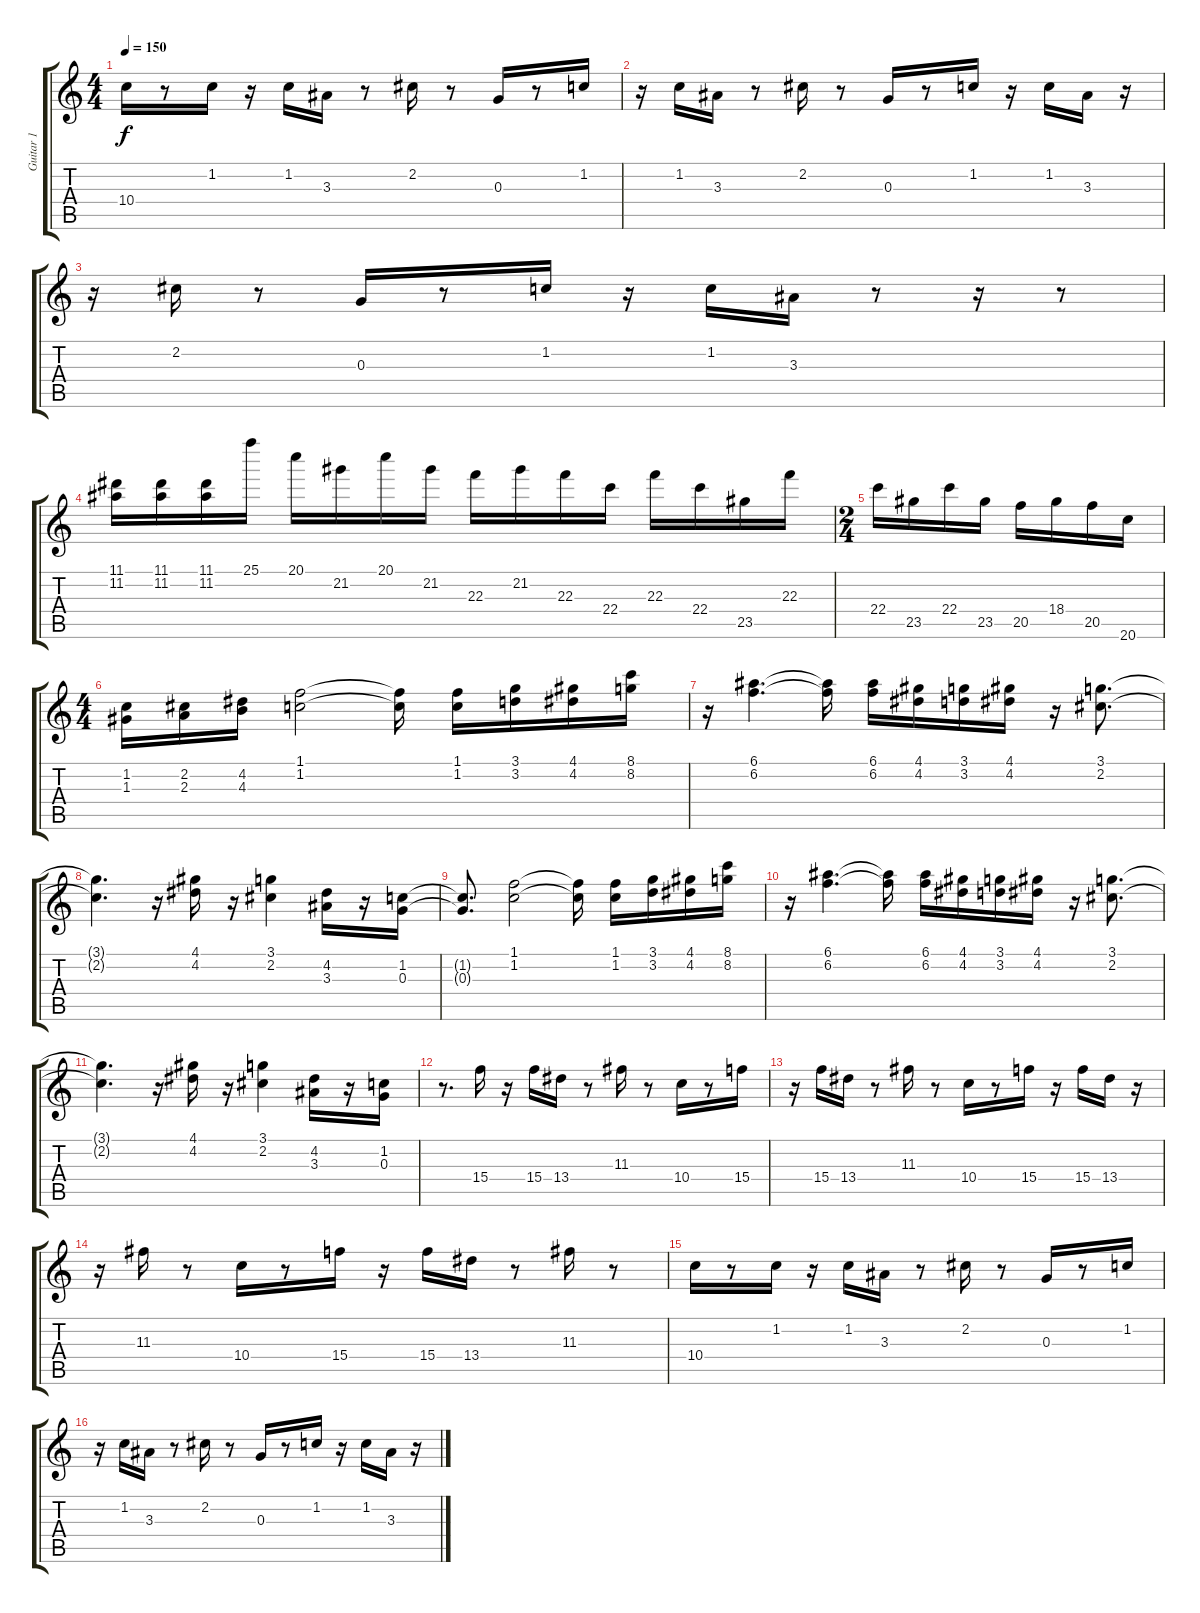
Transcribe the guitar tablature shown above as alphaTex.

\track ("Guitar 1" "Guitar 1") {instrument distortionguitar}
\staff {score tabs}
\tuning (E4 B3 G3 D3 A2 E2) {hide}
\ts (4 4)
\tempo 150
\clef g2
\ks c
10.4.16{dy f} r.8 1.2.16 r.16 1.2.16 3.3.16 r.8 2.2.16 r.8 0.3.16 r.8 1.2.16 |
r.16 1.2.16 3.3.16 r.8 2.2.16 r.8 0.3.16 r.8 1.2.16 r.16 1.2.16 3.3.16 r.16 |
r.16 2.2.16 r.8 0.3.16 r.8 1.2.16 r.16 1.2.16 3.3.16 r.8 r.16 r.8 |
(11.1 11.2).16 (11.1 11.2).16 (11.1 11.2).16 25.1.16 20.1.16 21.2.16 20.1.16 21.2.16 22.3.16 21.2.16 22.3.16 22.4.16 22.3.16 22.4.16 23.5.16 22.3.16 |
\ts (2 4)
22.4.16 23.5.16 22.4.16 23.5.16 20.5.16 18.4.16 20.5.16 20.6.16 |
\ts (4 4)
(1.2 1.3).16 (2.2 2.3).16 (4.2 4.3).16 (1.1 1.2).2 (1.1{t} 1.2{t}).16 (1.1 1.2).16 (3.1 3.2).16 (4.1 4.2).16 (8.1 8.2).16 |
r.16 (6.1 6.2).4{d} (6.1{t} 6.2{t}).16 (6.1 6.2).16 (4.1 4.2).16 (3.1 3.2).16 (4.1 4.2).16 r.16 (3.1 2.2).8{d} |
(3.1{t} 2.2{t}).4{d} r.16 (4.1 4.2).16 r.16 (3.1 2.2).4 (4.2 3.3).16 r.16 (1.2 0.3).16 |
(1.2{t} 0.3{t}).8{d} (1.1 1.2).2 (1.1{t} 1.2{t}).16 (1.1 1.2).16 (3.1 3.2).16 (4.1 4.2).16 (8.1 8.2).16 |
r.16 (6.1 6.2).4{d} (6.1{t} 6.2{t}).16 (6.1 6.2).16 (4.1 4.2).16 (3.1 3.2).16 (4.1 4.2).16 r.16 (3.1 2.2).8{d} |
(3.1{t} 2.2{t}).4{d} r.16 (4.1 4.2).16 r.16 (3.1 2.2).4 (4.2 3.3).16 r.16 (1.2 0.3).16 |
r.8{d} 15.4.16 r.16 15.4.16 13.4.16 r.8 11.3.16 r.8 10.4.16 r.8 15.4.16 |
r.16 15.4.16 13.4.16 r.8 11.3.16 r.8 10.4.16 r.8 15.4.16 r.16 15.4.16 13.4.16 r.16 |
r.16 11.3.16 r.8 10.4.16 r.8 15.4.16 r.16 15.4.16 13.4.16 r.8 11.3.16 r.8 |
10.4.16 r.8 1.2.16 r.16 1.2.16 3.3.16 r.8 2.2.16 r.8 0.3.16 r.8 1.2.16 |
r.16 1.2.16 3.3.16 r.8 2.2.16 r.8 0.3.16 r.8 1.2.16 r.16 1.2.16 3.3.16 r.16
